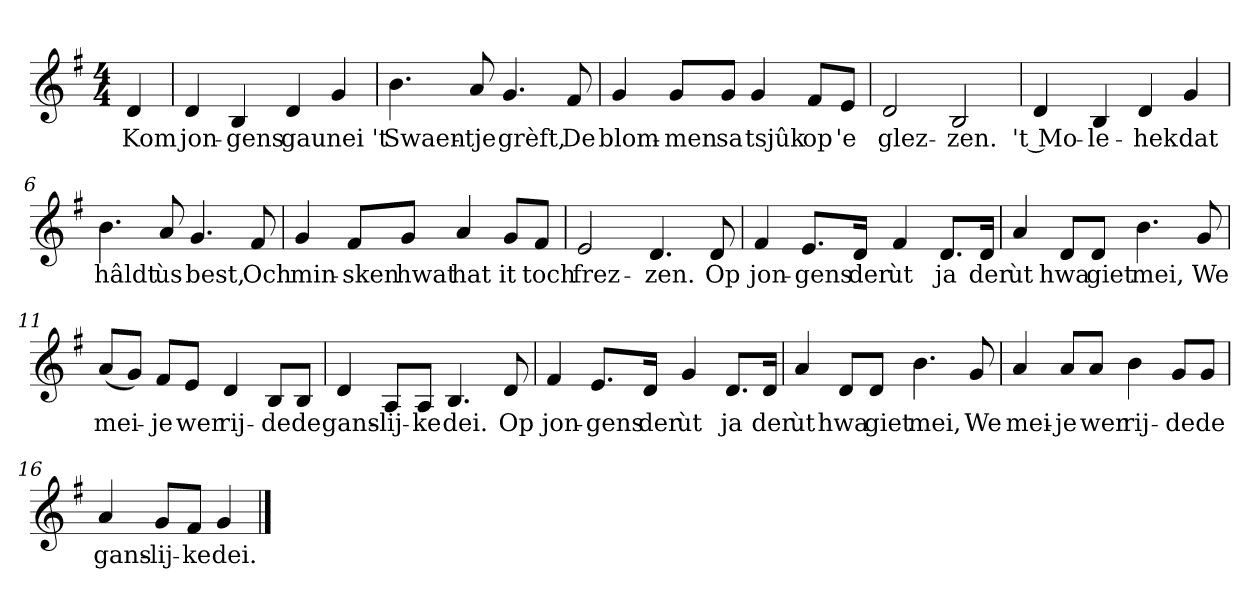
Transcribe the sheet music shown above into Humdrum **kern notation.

**kern	**text
*part1	*part1
*staff1	*staff1
*clefG2	*
*k[f#]	*
*G:	*
*M4/4	*
*MM120	*
=	=
4d	Kom
=1	=1
4d	jon-
4B	-gens
4d	gau
4g	nei 't
=2	=2
4.b	Swaen-
8a	-tje
4.g	grèft,
8f#	De
=3	=3
4g	blom-
8g/L	-men
8g/J	sa
4g	tsjûk
8f#/L	op
8e/J	'e
=4	=4
2d	glez-
2B	-zen.
=5	=5
4d	't Mo-
4B	-le-
4d	-hek
4g	dat
=6	=6
4.b	hâldt
8a	ùs
4.g	best,
8f#	Och
=7	=7
4g	min-
8f#/L	-sken
8g/J	hwat
4a	hat
8g/L	it
8f#/J	toch
=8	=8
2e	frez-
4.d	-zen.
8d	Op
=9	=9
4f#	jon-
8.e/L	-gens
16d/Jk	der
4f#	ùt
8.d/L	ja
16d/Jk	der
=10	=10
4a	ùt
8d/L	hwa
8d/J	giet
4.b	mei,
8g	We
=11	=11
(8a/L	mei-
8g/J)	.
8f#/L	-je
8e/J	wer
4d	rij-
8B/L	-de
8B/J	de
=12	=12
4d	gans-
8A/L	-lij-
8A/J	-ke
4.B	dei.
8d	Op
=13	=13
4f#	jon-
8.e/L	-gens
16d/Jk	der
4g	ùt
8.d/L	ja
16d/Jk	der
=14	=14
4a	ùt
8d/L	hwa
8d/J	giet
4.b	mei,
8g	We
=15	=15
4a	mei-
8a/L	-je
8a/J	wer
4b	rij-
8g/L	-de
8g/J	de
=16	=16
4a	gans-
8g/L	-lij-
8f#/J	-ke
4g	dei.
==	==
*-	*-
